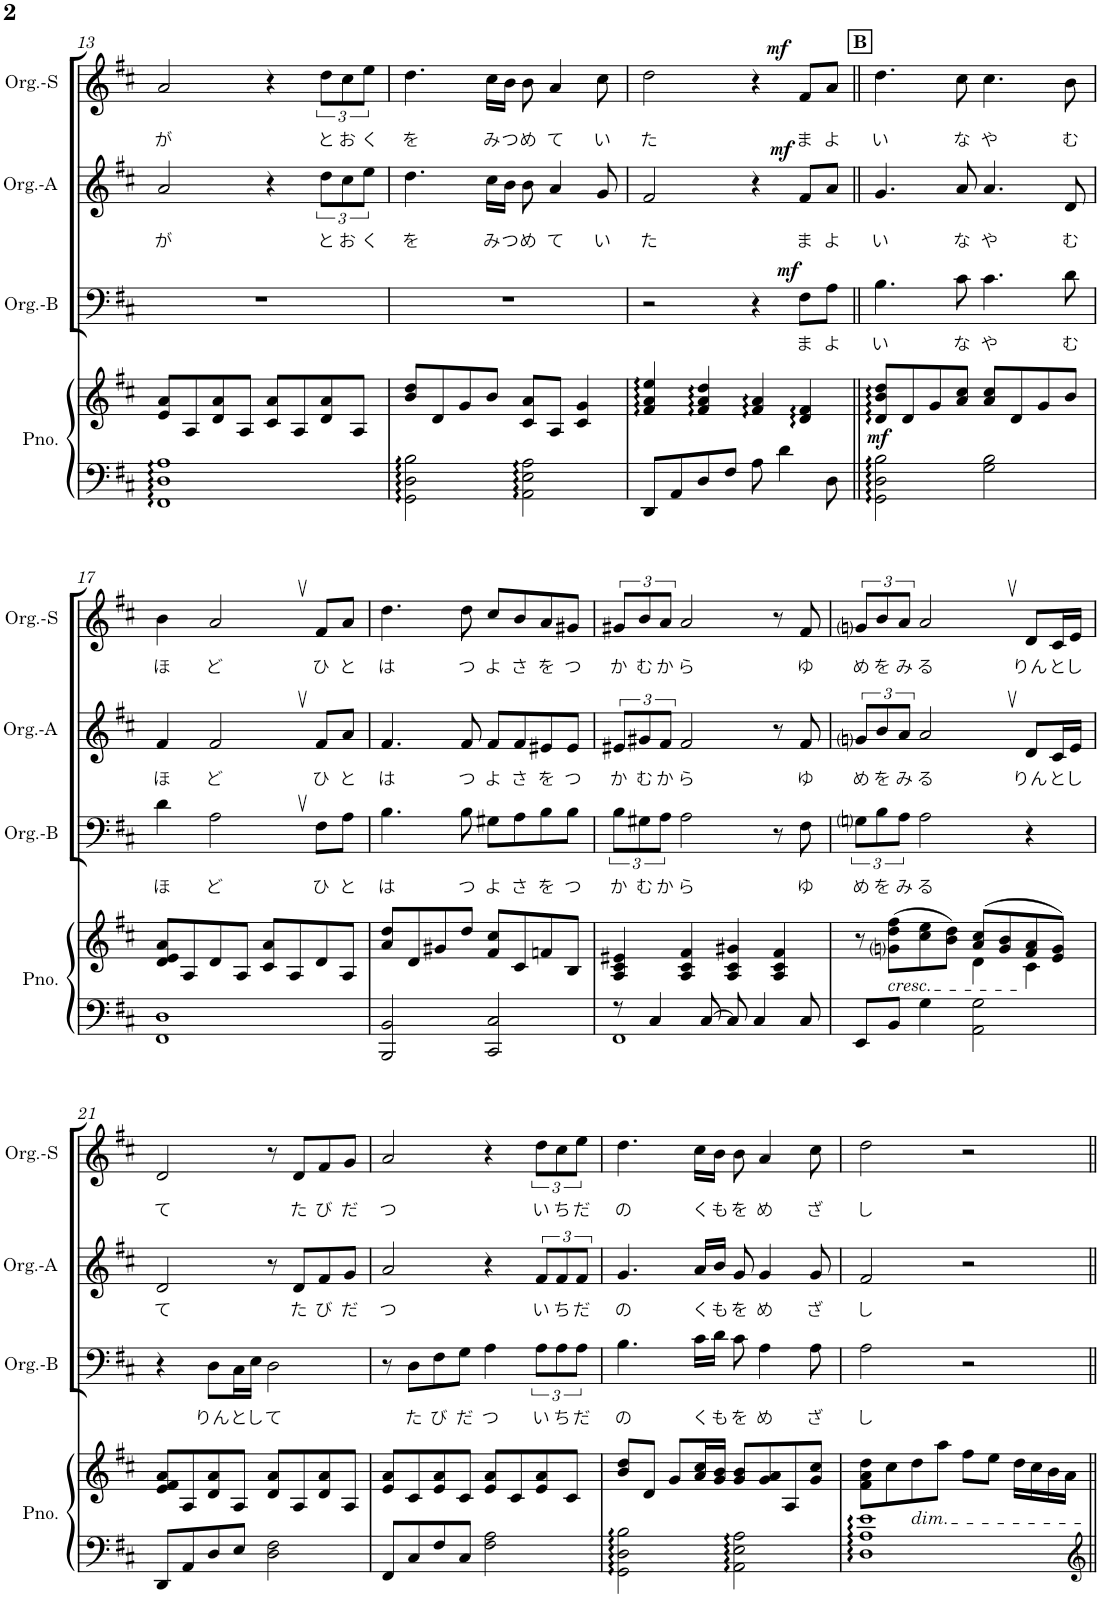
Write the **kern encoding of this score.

**kern	**kern	**dynam	**kern	**text	**dynam	**kern	**text	**dynam	**kern	**text	**dynam
*part4	*part4	*part4	*part3	*part3	*part3	*part2	*part2	*part2	*part1	*part1	*part1
*staff5	*staff4	*staff4/5	*staff3	*staff3	*staff3	*staff2	*staff2	*staff2	*staff1	*staff1	*staff1
*I"Piano	*	*	*I"Organ-B	*	*	*I"Organ-A	*	*	*I"Organ-S	*	*
*I'Pno.	*	*	*I'Org.-B	*	*	*I'Org.-A	*	*	*I'Org.-S	*	*
!!LO:PB:g=z
*clefF4	*clefG2	*	*clefF4	*	*	*clefG2	*	*	*clefG2	*	*
*k[f#c#]	*k[f#c#]	*	*k[f#c#]	*	*	*k[f#c#]	*	*	*k[f#c#]	*	*
*M4/4	*M4/4	*	*M4/4	*	*	*M4/4	*	*	*M4/4	*	*
*met(c)	*met(c)	*	*met(c)	*	*	*met(c)	*	*	*met(c)	*	*
=13	=13	=13	=13	=13	=13	=13	=13	=13	=13	=13	=13
!	!	!	!	!	!	!	!LO:LY:b	!	!	!LO:LY:b	!
1FF# 1D 1A	8e/ 8a/L	.	1r	.	.	2a/	が	.	2a/	が	.
.	8A/	.	.	.	.	.	.	.	.	.	.
.	8d/ 8a/	.	.	.	.	.	.	.	.	.	.
.	8A/J	.	.	.	.	.	.	.	.	.	.
.	8c#/ 8a/L	.	.	.	.	4r	.	.	4r	.	.
.	8A/	.	.	.	.	.	.	.	.	.	.
!	!	!	!	!	!	!	!LO:LY:b	!	!	!LO:LY:b	!
.	8d/ 8a/	.	.	.	.	12dd\L	と	.	12dd\L	と	.
!	!	!	!	!	!	!	!LO:LY:b	!	!	!LO:LY:b	!
.	.	.	.	.	.	12cc#\	お	.	12cc#\	お	.
.	8A/J	.	.	.	.	.	.	.	.	.	.
!	!	!	!	!	!	!	!LO:LY:b	!	!	!LO:LY:b	!
.	.	.	.	.	.	12ee\J	く	.	12ee\J	く	.
=14	=14	=14	=14	=14	=14	=14	=14	=14	=14	=14	=14
!	!	!	!	!	!	!	!LO:LY:b	!	!	!LO:LY:b	!
2GG\ 2D\ 2B\	8b/ 8dd/L	.	1r	.	.	4.dd\	を	.	4.dd\	を	.
.	8d/	.	.	.	.	.	.	.	.	.	.
.	8g/	.	.	.	.	.	.	.	.	.	.
!	!	!	!	!	!	!	!LO:LY:b	!	!	!LO:LY:b	!
.	8b/J	.	.	.	.	16cc#\LL	み	.	16cc#\LL	み	.
!	!	!	!	!	!	!	!LO:LY:b	!	!	!LO:LY:b	!
.	.	.	.	.	.	16b\JJ	つ	.	16b\JJ	つ	.
!	!	!	!	!	!	!	!LO:LY:b	!	!	!LO:LY:b	!
2AA\ 2E\ 2A\	8c#/ 8a/L	.	.	.	.	8b\	め	.	8b\	め	.
!	!	!	!	!	!	!	!LO:LY:b	!	!	!LO:LY:b	!
.	8A/J	.	.	.	.	4a/	て	.	4a/	て	.
.	4c#/ 4g/	.	.	.	.	.	.	.	.	.	.
!	!	!	!	!	!	!	!LO:LY:b	!	!	!LO:LY:b	!
.	.	.	.	.	.	8g/	い	.	8cc#\	い	.
=15	=15	=15	=15	=15	=15	=15	=15	=15	=15	=15	=15
!	!	!	!	!	!	!	!LO:LY:b	!	!	!LO:LY:b	!
8DD/L	4f#/ 4a/ 4ee/	.	2r	.	.	2f#/	た	.	2dd\	た	.
8AA/	.	.	.	.	.	.	.	.	.	.	.
8D/	4f#/ 4a/ 4dd/	.	.	.	.	.	.	.	.	.	.
8F#/J	.	.	.	.	.	.	.	.	.	.	.
8A\	4f#/ 4a/	.	4r	.	.	4r	.	.	4r	.	.
4d\	.	.	.	.	.	.	.	.	.	.	.
!	!	!	!	!LO:LY:b	!LO:DY:a	!	!LO:LY:b	!LO:DY:a	!	!LO:LY:b	!LO:DY:a
.	4d/ 4f#/	.	8F#\L	ま	mf	8f#/L	ま	mf	8f#/L	ま	mf
!	!	!	!	!LO:LY:b	!	!	!LO:LY:b	!	!	!LO:LY:b	!
8D\	.	.	8A\J	よ	.	8a/J	よ	.	8a/J	よ	.
!!LO:REH:place=s1:a:B:cj:t=B
=16||	=16||	=16||	=16||	=16||	=16||	=16||	=16||	=16||	=16||	=16||	=16||
!	!	!LO:DY:b	!	!LO:LY:b	!	!	!LO:LY:b	!	!	!LO:LY:b	!
2GG\ 2D\ 2B\	8d/ 8b/ 8dd/L	mf	4.B\	い	.	4.g/	い	.	4.dd\	い	.
.	8d/	.	.	.	.	.	.	.	.	.	.
.	8g/	.	.	.	.	.	.	.	.	.	.
!	!	!	!	!LO:LY:b	!	!	!LO:LY:b	!	!	!LO:LY:b	!
.	8a/ 8cc#/J	.	8c#\	な	.	8a/	な	.	8cc#\	な	.
!	!	!	!	!LO:LY:b	!	!	!LO:LY:b	!	!	!LO:LY:b	!
2G\ 2B\	8a/ 8cc#/L	.	4.c#\	や	.	4.a/	や	.	4.cc#\	や	.
.	8d/	.	.	.	.	.	.	.	.	.	.
.	8g/	.	.	.	.	.	.	.	.	.	.
!	!	!	!	!LO:LY:b	!	!	!LO:LY:b	!	!	!LO:LY:b	!
.	8b/J	.	8d\	む	.	8d/	む	.	8b\	む	.
!!LO:LB:g=z
=17	=17	=17	=17	=17	=17	=17	=17	=17	=17	=17	=17
!	!	!	!	!LO:LY:b	!	!	!LO:LY:b	!	!	!LO:LY:b	!
1FF# 1D	8d/ 8e/ 8a/L	.	4d\	ほ	.	4f#/	ほ	.	4b\	ほ	.
.	8A/	.	.	.	.	.	.	.	.	.	.
!	!	!	!	!LO:LY:b	!	!	!LO:LY:b	!	!	!LO:LY:b	!
.	8d/	.	2A,\	ど	.	2f#,/	ど	.	2a,/	ど	.
.	8A/J	.	.	.	.	.	.	.	.	.	.
.	8c#/ 8a/L	.	.	.	.	.	.	.	.	.	.
.	8A/	.	.	.	.	.	.	.	.	.	.
!	!	!	!	!LO:LY:b	!	!	!LO:LY:b	!	!	!LO:LY:b	!
.	8d/	.	8F#\L	ひ	.	8f#/L	ひ	.	8f#/L	ひ	.
!	!	!	!	!LO:LY:b	!	!	!LO:LY:b	!	!	!LO:LY:b	!
.	8A/J	.	8A\J	と	.	8a/J	と	.	8a/J	と	.
=18	=18	=18	=18	=18	=18	=18	=18	=18	=18	=18	=18
!	!	!	!	!LO:LY:b	!	!	!LO:LY:b	!	!	!LO:LY:b	!
2BBB/ 2BB/	8a/ 8dd/L	.	4.B\	は	.	4.f#/	は	.	4.dd\	は	.
.	8d/	.	.	.	.	.	.	.	.	.	.
.	8g#X/	.	.	.	.	.	.	.	.	.	.
!	!	!	!	!LO:LY:b	!	!	!LO:LY:b	!	!	!LO:LY:b	!
.	8dd/J	.	8B\	つ	.	8f#/	つ	.	8dd\	つ	.
!	!	!	!	!LO:LY:b	!	!	!LO:LY:b	!	!	!LO:LY:b	!
2CC#/ 2C#/	8f#/ 8cc#/L	.	8G#X\L	よ	.	8f#/L	よ	.	8cc#/L	よ	.
!	!	!	!	!LO:LY:b	!	!	!LO:LY:b	!	!	!LO:LY:b	!
.	8c#/	.	8A\	さ	.	8f#/	さ	.	8b/	さ	.
!	!	!	!	!LO:LY:b	!	!	!LO:LY:b	!	!	!LO:LY:b	!
.	8fn/	.	8B\	を	.	8e#X/	を	.	8a/	を	.
!	!	!	!	!LO:LY:b	!	!	!LO:LY:b	!	!	!LO:LY:b	!
.	8B/J	.	8B\J	つ	.	8e#/J	つ	.	8g#X/J	つ	.
=19	=19	=19	=19	=19	=19	=19	=19	=19	=19	=19	=19
*^	*	*	*	*	*	*	*	*	*	*	*
!	!	!	!	!	!LO:LY:b	!	!	!LO:LY:b	!	!	!LO:LY:b	!
8r	1FF#	4A/ 4c#/ 4e#X/	.	12B\L	か	.	12e#X/L	か	.	12g#X/L	か	.
!	!	!	!	!	!LO:LY:b	!	!	!LO:LY:b	!	!	!LO:LY:b	!
.	.	.	.	12G#X\	む	.	12g#X/	む	.	12b/	む	.
4C#/	.	.	.	.	.	.	.	.	.	.	.	.
!	!	!	!	!	!LO:LY:b	!	!	!LO:LY:b	!	!	!LO:LY:b	!
.	.	.	.	12A\J	か	.	12f#/J	か	.	12a/J	か	.
!	!	!	!	!	!LO:LY:b	!	!	!LO:LY:b	!	!	!LO:LY:b	!
.	.	4A/ 4c#/ 4f#/	.	2A\	ら	.	2f#/	ら	.	2a/	ら	.
[8C#/	.	.	.	.	.	.	.	.	.	.	.	.
8C#/]	.	4A/ 4c#/ 4g#X/	.	.	.	.	.	.	.	.	.	.
4C#/	.	.	.	.	.	.	.	.	.	.	.	.
.	.	4A/ 4c#/ 4f#/	.	8r	.	.	8r	.	.	8r	.	.
!	!	!	!	!	!LO:LY:b	!	!	!LO:LY:b	!	!	!LO:LY:b	!
8C#/	.	.	.	8F#\	ゆ	.	8f#/	ゆ	.	8f#/	ゆ	.
*v	*v	*	*	*	*	*	*	*	*	*	*	*
=20	=20	=20	=20	=20	=20	=20	=20	=20	=20	=20	=20
*	*^	*	*	*	*	*	*	*	*	*	*
!	!	!	!	!	!LO:LY:b	!	!	!LO:LY:b	!	!	!LO:LY:b	!
8EE/L	8r	2ryy	.	12Gni\L	め	.	12gni/L	め	.	12gni/L	め	.
!	!	!	!	!	!LO:LY:b	!	!	!LO:LY:b	!	!	!LO:LY:b	!
.	.	.	.	12B\	を	.	12b/	を	.	12b/	を	.
!	!LO:TX:b:i:t=cresc.	!	!	!	!	!	!	!	!	!	!	!
8BB/J	(8gni\ 8dd\ 8ff#\L	.	.	.	.	.	.	.	.	.	.	.
!	!	!	!	!	!LO:LY:b	!	!	!LO:LY:b	!	!	!LO:LY:b	!
.	.	.	.	12A\J	み	.	12a/J	み	.	12a/J	み	.
!	!	!	!	!	!LO:LY:b	!	!	!LO:LY:b	!	!	!LO:LY:b	!
4G\	8cc#\ 8ee\	.	.	2A\	る	.	2a,/	る	.	2a,/	る	.
.	8b\ 8dd\J)	.	.	.	.	.	.	.	.	.	.	.
2AA\ 2G\	(8a/ 8cc#/L	4d\	.	.	.	.	.	.	.	.	.	.
.	8g/ 8b/	.	.	.	.	.	.	.	.	.	.	.
!	!	!	!	!	!	!	!	!LO:LY:b	!	!	!LO:LY:b	!
.	8f#/ 8a/	4c#\	.	4r	.	.	8d/L	りん	.	8d/L	りん	.
!	!	!	!	!	!	!	!	!LO:LY:b	!	!	!LO:LY:b	!
.	8e/ 8g/J)	.	.	.	.	.	16c#/L	と	.	16c#/L	と	.
!	!	!	!	!	!	!	!	!LO:LY:b	!	!	!LO:LY:b	!
.	.	.	.	.	.	.	16e/JJ	し	.	16e/JJ	し	.
*	*v	*v	*	*	*	*	*	*	*	*	*	*
!!LO:LB:g=z
=21	=21	=21	=21	=21	=21	=21	=21	=21	=21	=21	=21
!	!	!	!	!	!	!	!LO:LY:b	!	!	!LO:LY:b	!
8DD/L	8e/ 8f#/ 8a/L	.	4r	.	.	2d/	て	.	2d/	て	.
8AA/	8A/	.	.	.	.	.	.	.	.	.	.
!	!	!	!	!LO:LY:b	!	!	!	!	!	!	!
8D/	8d/ 8a/	.	8D\L	りん	.	.	.	.	.	.	.
!	!	!	!	!LO:LY:b	!	!	!	!	!	!	!
8E/J	8A/J	.	16C#\L	と	.	.	.	.	.	.	.
!	!	!	!	!LO:LY:b	!	!	!	!	!	!	!
.	.	.	16E\JJ	し	.	.	.	.	.	.	.
!	!	!	!	!LO:LY:b	!	!	!	!	!	!	!
2D\ 2F#\	8d/ 8a/L	.	2D\	て	.	8r	.	.	8r	.	.
!	!	!	!	!	!	!	!LO:LY:b	!	!	!LO:LY:b	!
.	8A/	.	.	.	.	8d/L	た	.	8d/L	た	.
!	!	!	!	!	!	!	!LO:LY:b	!	!	!LO:LY:b	!
.	8d/ 8a/	.	.	.	.	8f#/	び	.	8f#/	び	.
!	!	!	!	!	!	!	!LO:LY:b	!	!	!LO:LY:b	!
.	8A/J	.	.	.	.	8g/J	だ	.	8g/J	だ	.
=22	=22	=22	=22	=22	=22	=22	=22	=22	=22	=22	=22
!	!	!	!	!	!	!	!LO:LY:b	!	!	!LO:LY:b	!
8FF#/L	8e/ 8a/L	.	8r	.	.	2a/	つ	.	2a/	つ	.
!	!	!	!	!LO:LY:b	!	!	!	!	!	!	!
8C#/	8c#/	.	8D\L	た	.	.	.	.	.	.	.
!	!	!	!	!LO:LY:b	!	!	!	!	!	!	!
8F#/	8e/ 8a/	.	8F#\	び	.	.	.	.	.	.	.
!	!	!	!	!LO:LY:b	!	!	!	!	!	!	!
8C#/J	8c#/J	.	8G\J	だ	.	.	.	.	.	.	.
!	!	!	!	!LO:LY:b	!	!	!	!	!	!	!
2F#\ 2A\	8e/ 8a/L	.	4A\	つ	.	4r	.	.	4r	.	.
.	8c#/	.	.	.	.	.	.	.	.	.	.
!	!	!	!	!LO:LY:b	!	!	!LO:LY:b	!	!	!LO:LY:b	!
.	8e/ 8a/	.	12A\L	い	.	12f#/L	い	.	12dd\L	い	.
!	!	!	!	!LO:LY:b	!	!	!LO:LY:b	!	!	!LO:LY:b	!
.	.	.	12A\	ち	.	12f#/	ち	.	12cc#\	ち	.
.	8c#/J	.	.	.	.	.	.	.	.	.	.
!	!	!	!	!LO:LY:b	!	!	!LO:LY:b	!	!	!LO:LY:b	!
.	.	.	12A\J	だ	.	12f#/J	だ	.	12ee\J	だ	.
=23	=23	=23	=23	=23	=23	=23	=23	=23	=23	=23	=23
!	!	!	!	!LO:LY:b	!	!	!LO:LY:b	!	!	!LO:LY:b	!
2GG\ 2D\ 2B\	8b/ 8dd/L	.	4.B\	の	.	4.g/	の	.	4.dd\	の	.
.	8d/J	.	.	.	.	.	.	.	.	.	.
.	8g/L	.	.	.	.	.	.	.	.	.	.
!	!	!	!	!LO:LY:b	!	!	!LO:LY:b	!	!	!LO:LY:b	!
.	16a/ 16cc#/L	.	16c#\LL	く	.	16a/LL	く	.	16cc#\LL	く	.
!	!	!	!	!LO:LY:b	!	!	!LO:LY:b	!	!	!LO:LY:b	!
.	16g/ 16b/JJ	.	16d\JJ	も	.	16b/JJ	も	.	16b\JJ	も	.
!	!	!	!	!LO:LY:b	!	!	!LO:LY:b	!	!	!LO:LY:b	!
2AA\ 2E\ 2A\	8g/ 8b/L	.	8c#\	を	.	8g/	を	.	8b\	を	.
!	!	!	!	!LO:LY:b	!	!	!LO:LY:b	!	!	!LO:LY:b	!
.	8g/ 8a/	.	4A\	め	.	4g/	め	.	4a/	め	.
.	8A/	.	.	.	.	.	.	.	.	.	.
!	!	!	!	!LO:LY:b	!	!	!LO:LY:b	!	!	!LO:LY:b	!
.	8g/ 8cc#/J	.	8A\	ざ	.	8g/	ざ	.	8cc#\	ざ	.
=24	=24	=24	=24	=24	=24	=24	=24	=24	=24	=24	=24
!	!	!	!	!LO:LY:b	!	!	!LO:LY:b	!	!	!LO:LY:b	!
1D 1A 1e	8f#\ 8a\ 8dd\L	.	2A\	し	.	2f#/	し	.	2dd\	し	.
.	8cc#\	.	.	.	.	.	.	.	.	.	.
!	!LO:TX:b:i:t=dim.	!	!	!	!	!	!	!	!	!	!
.	8dd\	.	.	.	.	.	.	.	.	.	.
.	8aa\J	.	.	.	.	.	.	.	.	.	.
.	8ff#\L	.	2r	.	.	2r	.	.	2r	.	.
.	8ee\J	.	.	.	.	.	.	.	.	.	.
.	16dd\LL	.	.	.	.	.	.	.	.	.	.
.	16cc#\	.	.	.	.	.	.	.	.	.	.
.	16b\	.	.	.	.	.	.	.	.	.	.
.	16a\JJ	.	.	.	.	.	.	.	.	.	.
=||	=||	=||	=||	=||	=||	=||	=||	=||	=||	=||	=||
*-	*-	*-	*-	*-	*-	*-	*-	*-	*-	*-	*-
